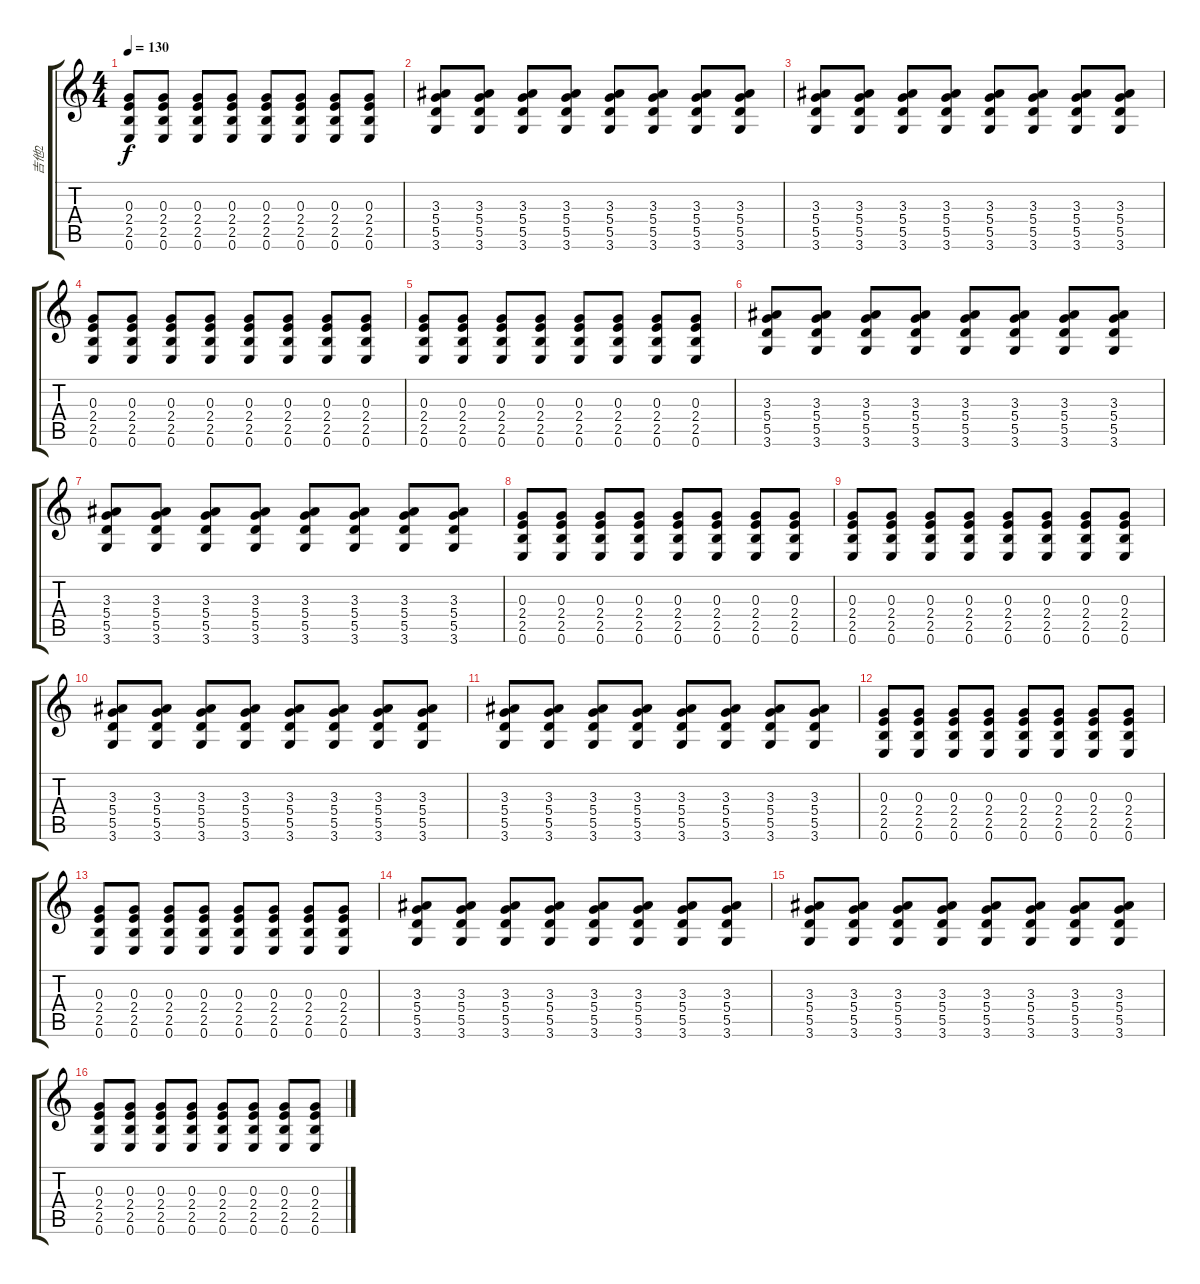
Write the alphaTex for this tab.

\track ("吉他2" "吉他2") {instrument distortionguitar}
\staff {score tabs}
\tuning (E4 B3 G3 D3 A2 E2) {hide}
\ts (4 4)
\tempo 130
\clef g2
\ks c
(0.3 2.4 2.5 0.6).8{dy f} (0.3 2.4 2.5 0.6).8 (0.3 2.4 2.5 0.6).8 (0.3 2.4 2.5 0.6).8 (0.3 2.4 2.5 0.6).8 (0.3 2.4 2.5 0.6).8 (0.3 2.4 2.5 0.6).8 (0.3 2.4 2.5 0.6).8 |
(3.3 5.4 5.5 3.6).8 (3.3 5.4 5.5 3.6).8 (3.3 5.4 5.5 3.6).8 (3.3 5.4 5.5 3.6).8 (3.3 5.4 5.5 3.6).8 (3.3 5.4 5.5 3.6).8 (3.3 5.4 5.5 3.6).8 (3.3 5.4 5.5 3.6).8 |
(3.3 5.4 5.5 3.6).8 (3.3 5.4 5.5 3.6).8 (3.3 5.4 5.5 3.6).8 (3.3 5.4 5.5 3.6).8 (3.3 5.4 5.5 3.6).8 (3.3 5.4 5.5 3.6).8 (3.3 5.4 5.5 3.6).8 (3.3 5.4 5.5 3.6).8 |
(0.3 2.4 2.5 0.6).8 (0.3 2.4 2.5 0.6).8 (0.3 2.4 2.5 0.6).8 (0.3 2.4 2.5 0.6).8 (0.3 2.4 2.5 0.6).8 (0.3 2.4 2.5 0.6).8 (0.3 2.4 2.5 0.6).8 (0.3 2.4 2.5 0.6).8 |
(0.3 2.4 2.5 0.6).8 (0.3 2.4 2.5 0.6).8 (0.3 2.4 2.5 0.6).8 (0.3 2.4 2.5 0.6).8 (0.3 2.4 2.5 0.6).8 (0.3 2.4 2.5 0.6).8 (0.3 2.4 2.5 0.6).8 (0.3 2.4 2.5 0.6).8 |
(3.3 5.4 5.5 3.6).8 (3.3 5.4 5.5 3.6).8 (3.3 5.4 5.5 3.6).8 (3.3 5.4 5.5 3.6).8 (3.3 5.4 5.5 3.6).8 (3.3 5.4 5.5 3.6).8 (3.3 5.4 5.5 3.6).8 (3.3 5.4 5.5 3.6).8 |
(3.3 5.4 5.5 3.6).8 (3.3 5.4 5.5 3.6).8 (3.3 5.4 5.5 3.6).8 (3.3 5.4 5.5 3.6).8 (3.3 5.4 5.5 3.6).8 (3.3 5.4 5.5 3.6).8 (3.3 5.4 5.5 3.6).8 (3.3 5.4 5.5 3.6).8 |
(0.3 2.4 2.5 0.6).8 (0.3 2.4 2.5 0.6).8 (0.3 2.4 2.5 0.6).8 (0.3 2.4 2.5 0.6).8 (0.3 2.4 2.5 0.6).8 (0.3 2.4 2.5 0.6).8 (0.3 2.4 2.5 0.6).8 (0.3 2.4 2.5 0.6).8 |
(0.3 2.4 2.5 0.6).8 (0.3 2.4 2.5 0.6).8 (0.3 2.4 2.5 0.6).8 (0.3 2.4 2.5 0.6).8 (0.3 2.4 2.5 0.6).8 (0.3 2.4 2.5 0.6).8 (0.3 2.4 2.5 0.6).8 (0.3 2.4 2.5 0.6).8 |
(3.3 5.4 5.5 3.6).8{volume 8} (3.3 5.4 5.5 3.6).8 (3.3 5.4 5.5 3.6).8 (3.3 5.4 5.5 3.6).8 (3.3 5.4 5.5 3.6).8 (3.3 5.4 5.5 3.6).8 (3.3 5.4 5.5 3.6).8 (3.3 5.4 5.5 3.6).8 |
(3.3 5.4 5.5 3.6).8 (3.3 5.4 5.5 3.6).8 (3.3 5.4 5.5 3.6).8 (3.3 5.4 5.5 3.6).8 (3.3 5.4 5.5 3.6).8 (3.3 5.4 5.5 3.6).8 (3.3 5.4 5.5 3.6).8 (3.3 5.4 5.5 3.6).8 |
(0.3 2.4 2.5 0.6).8 (0.3 2.4 2.5 0.6).8 (0.3 2.4 2.5 0.6).8 (0.3 2.4 2.5 0.6).8 (0.3 2.4 2.5 0.6).8 (0.3 2.4 2.5 0.6).8 (0.3 2.4 2.5 0.6).8 (0.3 2.4 2.5 0.6).8 |
(0.3 2.4 2.5 0.6).8 (0.3 2.4 2.5 0.6).8 (0.3 2.4 2.5 0.6).8 (0.3 2.4 2.5 0.6).8 (0.3 2.4 2.5 0.6).8 (0.3 2.4 2.5 0.6).8 (0.3 2.4 2.5 0.6).8 (0.3 2.4 2.5 0.6).8 |
(3.3 5.4 5.5 3.6).8{volume 8} (3.3 5.4 5.5 3.6).8 (3.3 5.4 5.5 3.6).8 (3.3 5.4 5.5 3.6).8 (3.3 5.4 5.5 3.6).8 (3.3 5.4 5.5 3.6).8 (3.3 5.4 5.5 3.6).8 (3.3 5.4 5.5 3.6).8 |
(3.3 5.4 5.5 3.6).8 (3.3 5.4 5.5 3.6).8 (3.3 5.4 5.5 3.6).8 (3.3 5.4 5.5 3.6).8 (3.3 5.4 5.5 3.6).8 (3.3 5.4 5.5 3.6).8 (3.3 5.4 5.5 3.6).8 (3.3 5.4 5.5 3.6).8 |
(0.3 2.4 2.5 0.6).8 (0.3 2.4 2.5 0.6).8 (0.3 2.4 2.5 0.6).8 (0.3 2.4 2.5 0.6).8 (0.3 2.4 2.5 0.6).8 (0.3 2.4 2.5 0.6).8 (0.3 2.4 2.5 0.6).8 (0.3 2.4 2.5 0.6).8
